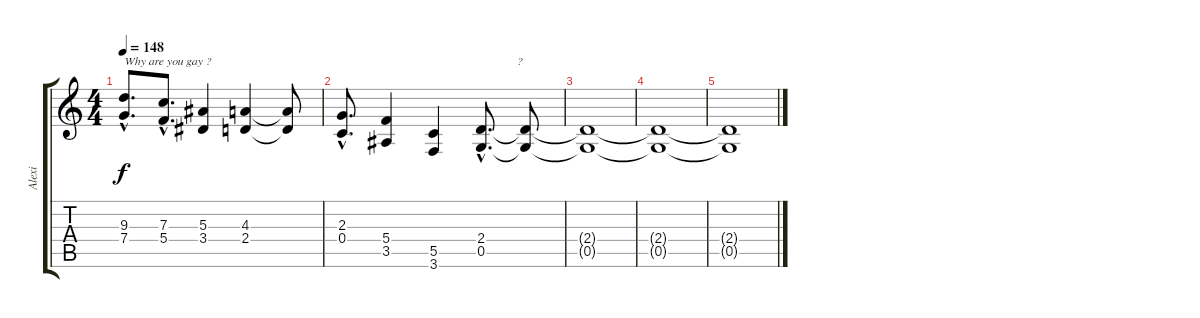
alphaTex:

\track ("Alexi" "Alexi") {instrument overdrivenguitar}
\staff {score tabs}
\tuning (D4 A3 F3 C3 G2 D2) {hide}
\ts (4 4)
\tempo 148
\clef g2
\ks c
(9.3{hac} 7.4{hac}).8{d txt "Why are you gay ?" dy f} (7.3{hac} 5.4{hac}).8{d} (5.3 3.4).4 (4.3 2.4).4 (4.3{t} 2.4{t}).8 |
(2.3{hac} 0.4{hac}).8{d} (5.4 3.5).4 (5.5 3.6).4 (2.4{hac} 0.5{hac}).8{d txt "            ?"} (2.4{t} 0.5{t}).8 |
(2.4{t} 0.5{t}).1 |
(2.4{t} 0.5{t}).1 |
(2.4{t} 0.5{t}).1
